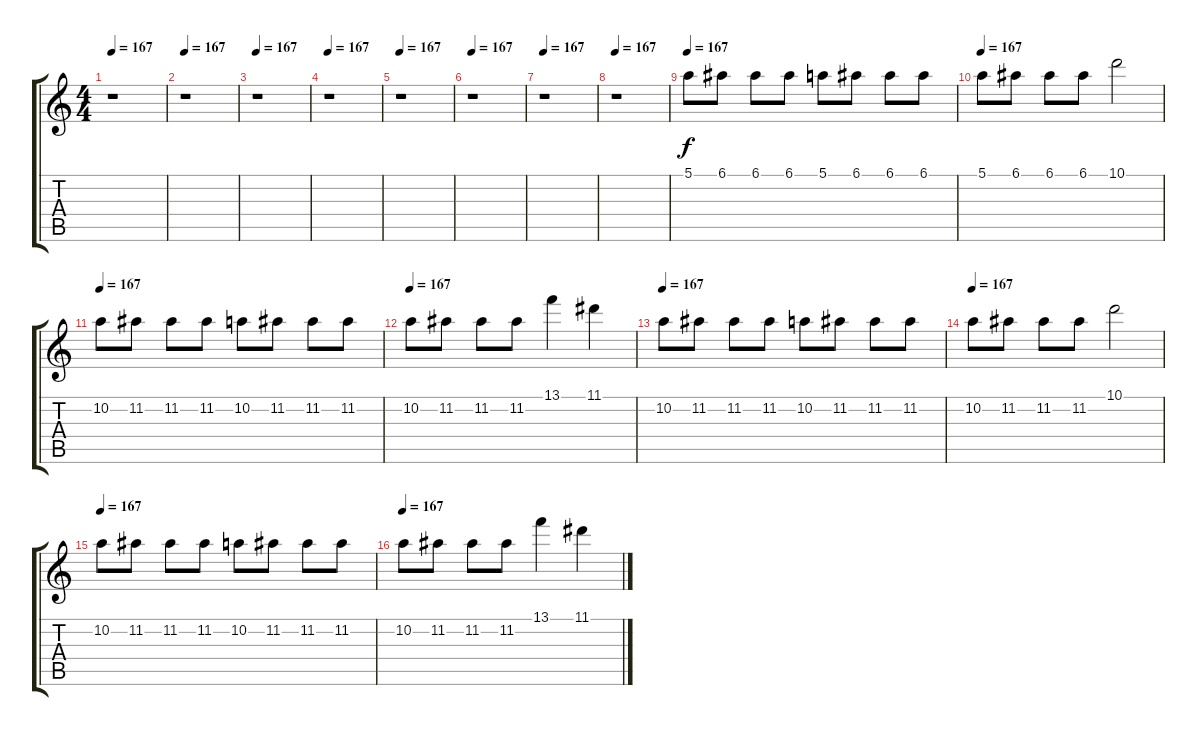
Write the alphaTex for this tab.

\track "" {instrument overdrivenguitar}
\staff {score tabs}
\tuning (E4 B3 G3 D3 A2 E2) {hide}
\ts (4 4)
\tempo 167
\clef g2
\ks c
r.1{dy f instrument overdrivenguitar} |
\tempo 167
r.1 |
\tempo 167
r.1 |
\tempo 167
r.1 |
\tempo 167
r.1 |
\tempo 167
r.1 |
\tempo 167
r.1 |
\tempo 167
r.1 |
\tempo 167
5.1.8 6.1.8 6.1.8 6.1.8 5.1.8 6.1.8 6.1.8 6.1.8 |
\tempo 167
5.1.8 6.1.8 6.1.8 6.1.8 10.1.2 |
\tempo 167
10.2.8 11.2.8 11.2.8 11.2.8 10.2.8 11.2.8 11.2.8 11.2.8 |
\tempo 167
10.2.8 11.2.8 11.2.8 11.2.8 13.1.4 11.1.4 |
\tempo 167
10.2.8 11.2.8 11.2.8 11.2.8 10.2.8 11.2.8 11.2.8 11.2.8 |
\tempo 167
10.2.8 11.2.8 11.2.8 11.2.8 10.1.2 |
\tempo 167
10.2.8 11.2.8 11.2.8 11.2.8 10.2.8 11.2.8 11.2.8 11.2.8 |
\tempo 167
10.2.8 11.2.8 11.2.8 11.2.8 13.1.4 11.1.4
